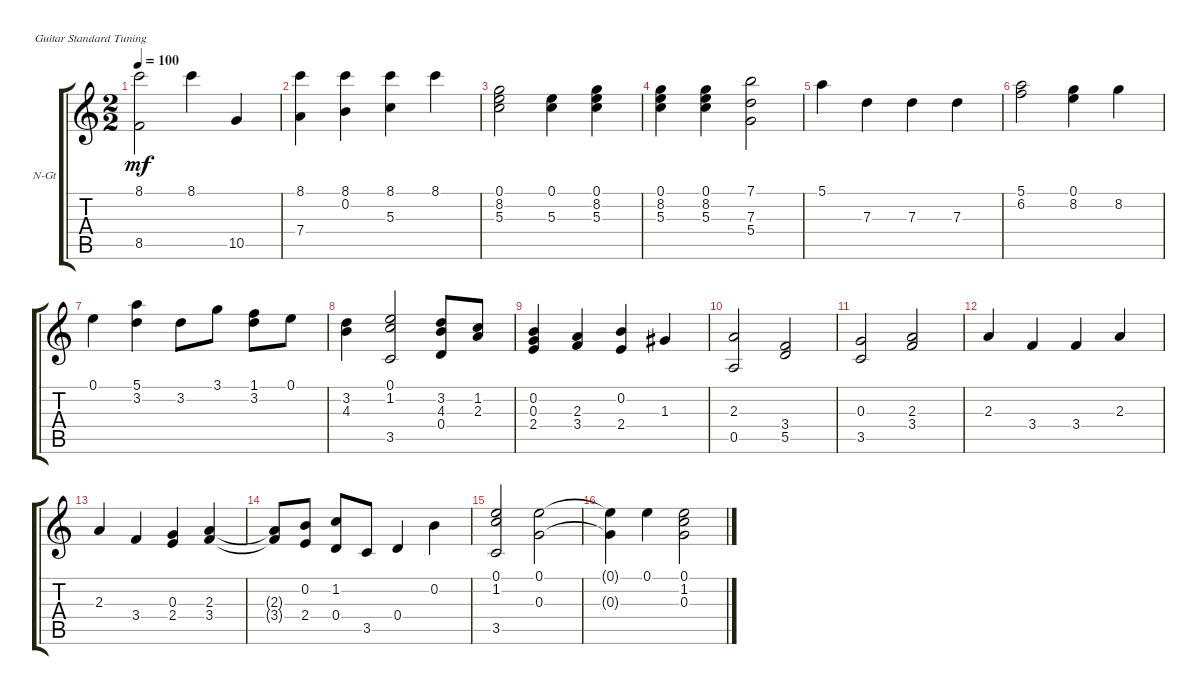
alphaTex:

\defaultSystemsLayout 4
\bracketExtendMode groupsimilarinstruments
\firstSystemTrackNameOrientation horizontal
\otherSystemsTrackNameOrientation horizontal
\track ("Nylon Guitar" "N-Gt") {instrument acousticguitarnylon}
\staff {score tabs}
\tuning (E4 B3 G3 D3 A2 E2)
\ts (2 2)
\tempo 100
\clef g2
\ks c
(8.1 8.5).2{dy mf} 8.1.4 10.5.4 |
(7.4 8.1).4 (8.1 0.2).4 (5.3 8.1).4 8.1.4 |
(8.2 5.3 0.1).2 (0.1 5.3).4 (5.3 8.2 0.1).4 |
(5.3 8.2 0.1).4 (0.1 8.2 5.3).4 (7.3 7.1 5.4).2 |
5.1.4 7.3.4 7.3.4 7.3.4 |
(6.2 5.1).2 (8.2 0.1).4 8.2.4 |
0.1.4 (5.1 3.2).4 3.2.8 3.1.8 (1.1 3.2).8 0.1.8 |
(3.2 4.3).4 (0.1 1.2 3.5).2 (0.4 3.2 4.3).8 (2.3 1.2).8 |
(0.2 0.3 2.4).4 (2.3 3.4).4 (2.4 0.2).4 1.3.4 |
(2.3 0.5).2 (5.5 3.4).2 |
(0.3 3.5).2 (2.3 3.4).2 |
2.3.4 3.4.4 3.4.4 2.3.4 |
2.3.4 3.4.4 (2.4 0.3).4 (2.3 3.4).4 |
(3.4{t} 2.3{t}).8 (0.2 2.4).8 (0.4 1.2).8 3.5.8 0.4.4 0.2.4 |
(0.1 1.2 3.5).2 (0.1 0.3).2 |
(0.1{t} 0.3{t}).4 0.1.4 (0.1 1.2 0.3).2
